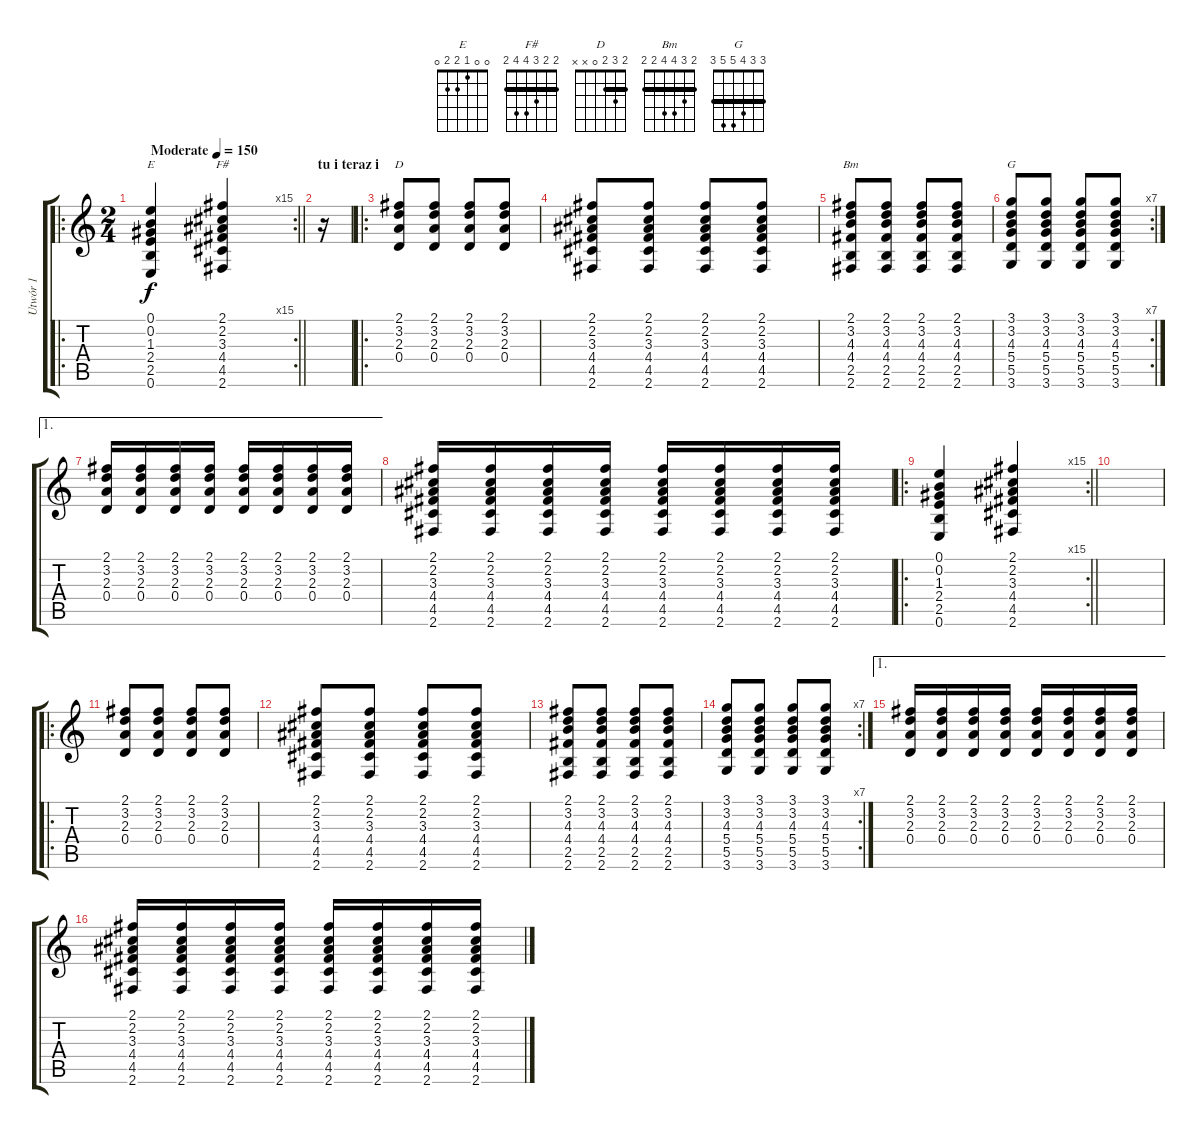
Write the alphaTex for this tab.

\track ("Utwór 1" "Utwór 1") {instrument acousticguitarsteel}
\staff {score tabs}
\tuning (E4 B3 G3 D3 A2 E2) {hide}
\chord ("E" 0 0 1 2 2 0)
\chord ("F#" 2 2 3 4 4 2) {barre 2}
\chord ("D" 2 3 2 0 x x) {barre 2}
\chord ("Bm" 2 3 4 4 2 2) {barre 2}
\chord ("G" 3 3 4 5 5 3) {barre 3}
\ro
\rc 15
\ts (2 4)
\tempo (150 "Moderate")
\clef g2
\barLineRight lightlight
\ks c
(0.1 0.2 1.3 2.4 2.5 0.6).4{ch "E" dy f instrument acousticguitarsteel} (2.1 2.2 3.3 4.4 4.5 2.6).4{ch "F#"} |
\section ("" "tu i teraz i")
r.16 |
\ro
(2.1 3.2 2.3 0.4).8{ch "D"} (2.1 3.2 2.3 0.4).8 (2.1 3.2 2.3 0.4).8 (2.1 3.2 2.3 0.4).8 |
(2.1 2.2 3.3 4.4 4.5 2.6).8 (2.1 2.2 3.3 4.4 4.5 2.6).8 (2.1 2.2 3.3 4.4 4.5 2.6).8 (2.1 2.2 3.3 4.4 4.5 2.6).8 |
(2.1 3.2 4.3 4.4 2.5 2.6).8{ch "Bm"} (2.1 3.2 4.3 4.4 2.5 2.6).8 (2.1 3.2 4.3 4.4 2.5 2.6).8 (2.1 3.2 4.3 4.4 2.5 2.6).8 |
\rc 7
(3.1 3.2 4.3 5.4 5.5 3.6).8{ch "G"} (3.1 3.2 4.3 5.4 5.5 3.6).8 (3.1 3.2 4.3 5.4 5.5 3.6).8 (3.1 3.2 4.3 5.4 5.5 3.6).8 |
\ae 1
(2.1 3.2 2.3 0.4).16 (2.1 3.2 2.3 0.4).16 (2.1 3.2 2.3 0.4).16 (2.1 3.2 2.3 0.4).16 (2.1 3.2 2.3 0.4).16 (2.1 3.2 2.3 0.4).16 (2.1 3.2 2.3 0.4).16 (2.1 3.2 2.3 0.4).16 |
(2.1 2.2 3.3 4.4 4.5 2.6).16 (2.1 2.2 3.3 4.4 4.5 2.6).16 (2.1 2.2 3.3 4.4 4.5 2.6).16 (2.1 2.2 3.3 4.4 4.5 2.6).16 (2.1 2.2 3.3 4.4 4.5 2.6).16 (2.1 2.2 3.3 4.4 4.5 2.6).16 (2.1 2.2 3.3 4.4 4.5 2.6).16 (2.1 2.2 3.3 4.4 4.5 2.6).16 |
\ro
\rc 15
\barLineRight lightlight
(0.1 0.2 1.3 2.4 2.5 0.6).4 (2.1 2.2 3.3 4.4 4.5 2.6).4 |
|
\ro
(2.1 3.2 2.3 0.4).8 (2.1 3.2 2.3 0.4).8 (2.1 3.2 2.3 0.4).8 (2.1 3.2 2.3 0.4).8 |
(2.1 2.2 3.3 4.4 4.5 2.6).8 (2.1 2.2 3.3 4.4 4.5 2.6).8 (2.1 2.2 3.3 4.4 4.5 2.6).8 (2.1 2.2 3.3 4.4 4.5 2.6).8 |
(2.1 3.2 4.3 4.4 2.5 2.6).8 (2.1 3.2 4.3 4.4 2.5 2.6).8 (2.1 3.2 4.3 4.4 2.5 2.6).8 (2.1 3.2 4.3 4.4 2.5 2.6).8 |
\rc 7
(3.1 3.2 4.3 5.4 5.5 3.6).8 (3.1 3.2 4.3 5.4 5.5 3.6).8 (3.1 3.2 4.3 5.4 5.5 3.6).8 (3.1 3.2 4.3 5.4 5.5 3.6).8 |
\ae 1
(2.1 3.2 2.3 0.4).16 (2.1 3.2 2.3 0.4).16 (2.1 3.2 2.3 0.4).16 (2.1 3.2 2.3 0.4).16 (2.1 3.2 2.3 0.4).16 (2.1 3.2 2.3 0.4).16 (2.1 3.2 2.3 0.4).16 (2.1 3.2 2.3 0.4).16 |
(2.1 2.2 3.3 4.4 4.5 2.6).16 (2.1 2.2 3.3 4.4 4.5 2.6).16 (2.1 2.2 3.3 4.4 4.5 2.6).16 (2.1 2.2 3.3 4.4 4.5 2.6).16 (2.1 2.2 3.3 4.4 4.5 2.6).16 (2.1 2.2 3.3 4.4 4.5 2.6).16 (2.1 2.2 3.3 4.4 4.5 2.6).16 (2.1 2.2 3.3 4.4 4.5 2.6).16
